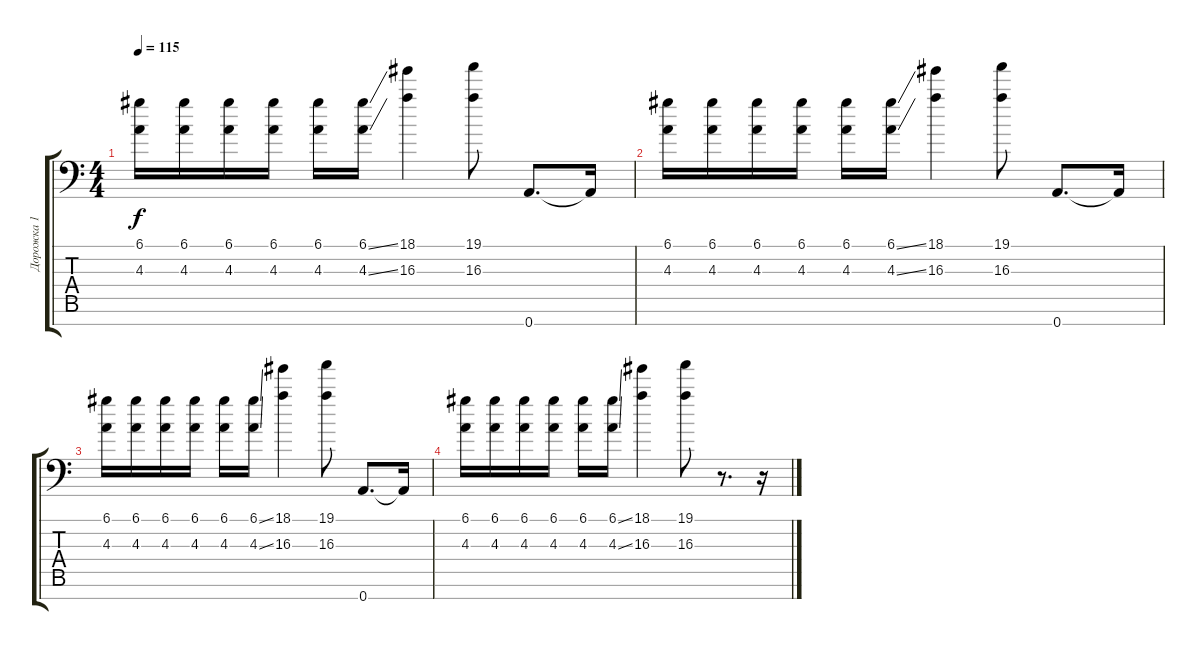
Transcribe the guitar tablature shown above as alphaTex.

\track ("Дорожка 1" "Дорожка 1") {instrument overdrivenguitar}
\staff {score tabs}
\tuning (D4 A3 F3 C3 G2 D2 A1) {hide}
\ts (4 4)
\tempo 115
\clef f4
\ks c
(6.1 4.3).16{dy f volume 12} (6.1 4.3).16 (6.1 4.3).16 (6.1 4.3).16 (6.1 4.3).16 (6.1{ss} 4.3{ss}).16 (18.1 16.3).4 (19.1 16.3).8 0.7.8{d} 0.7{t}.16 |
(6.1 4.3).16 (6.1 4.3).16 (6.1 4.3).16 (6.1 4.3).16 (6.1 4.3).16 (6.1{ss} 4.3{ss}).16 (18.1 16.3).4 (19.1 16.3).8 0.7.8{d} 0.7{t}.16 |
(6.1 4.3).16 (6.1 4.3).16 (6.1 4.3).16 (6.1 4.3).16 (6.1 4.3).16 (6.1{ss} 4.3{ss}).16 (18.1 16.3).4 (19.1 16.3).8 0.7.8{d} 0.7{t}.16 |
(6.1 4.3).16 (6.1 4.3).16 (6.1 4.3).16 (6.1 4.3).16 (6.1 4.3).16 (6.1{ss} 4.3{ss}).16 (18.1 16.3).4 (19.1 16.3).8 r.8{d} r.16
